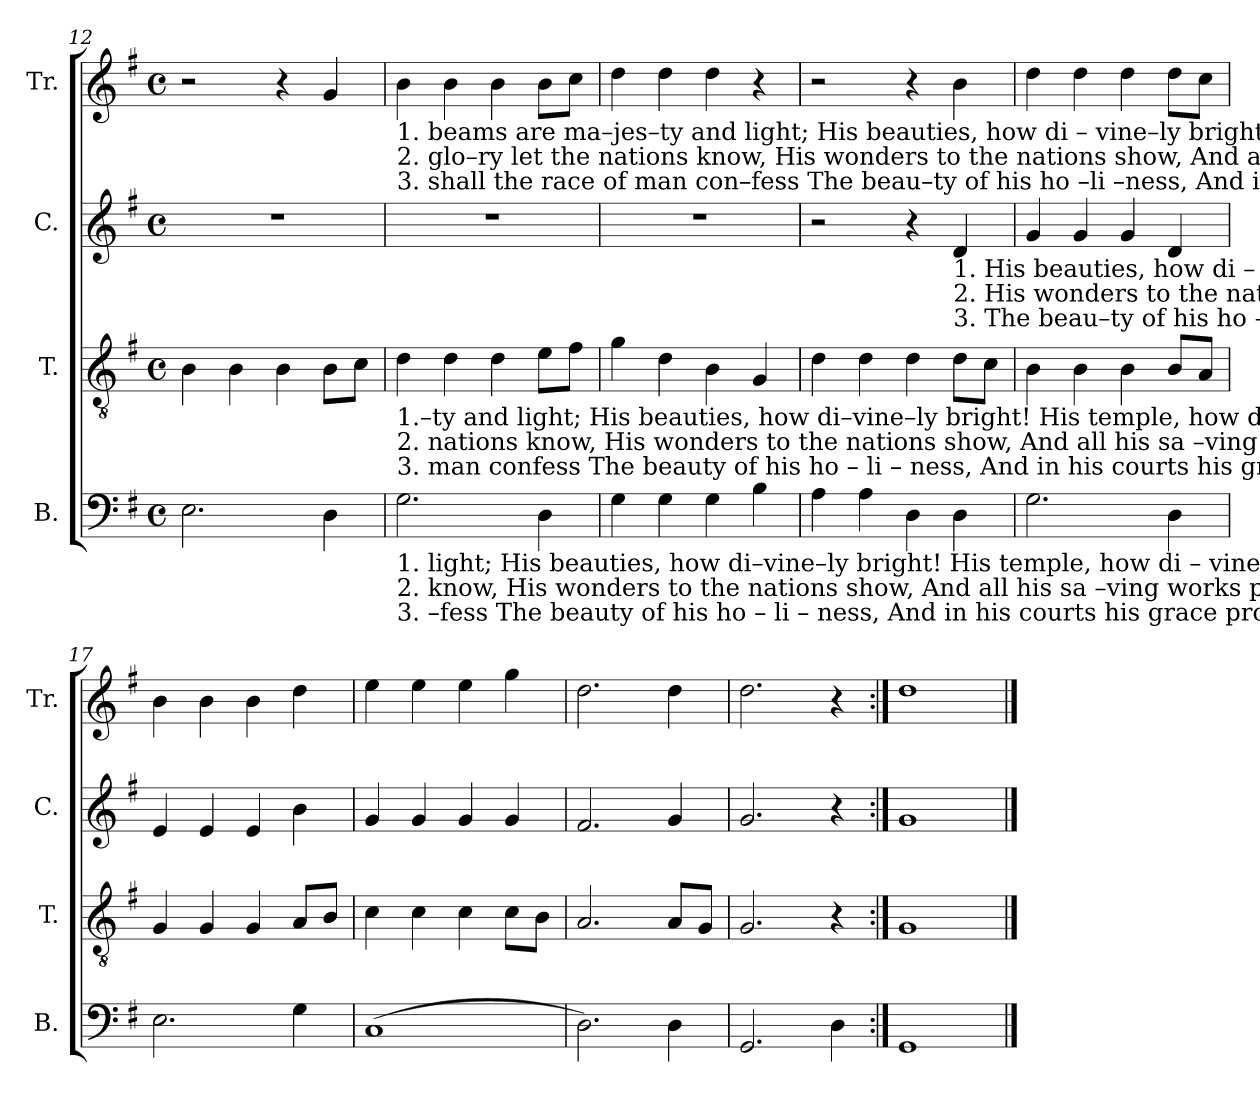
**kern	**kern	**kern	**kern
*part4	*part3	*part2	*part1
*staff4	*staff3	*staff2	*staff1
*I"B.	*I"T.	*I"C.	*I"Tr.
*I'B.	*I'T.	*I'C.	*I'Tr.
*clefF4	*clefGv2	*clefG2	*clefG2
*k[f#]	*k[f#]	*k[f#]	*k[f#]
*M4/4	*M4/4	*M4/4	*M4/4
*met(c)	*met(c)	*met(c)	*met(c)
=12	=12	=12	=12
2.E\	4B\	1r	2r
.	4B\	.	.
.	4B\	.	4r
4D\	8B\L	.	4g/
.	8c\J	.	.
!!LO:LB:g=z
=13	=13	=13	=13
!	!	!	!LO:TX:b:t=1. beams  are  ma–jes–ty  and  light;                           His      beauties,  how  di  – vine–ly bright!  His   temple,  how  di   –   vine  –  ly        fair!
!	!	!	!LO:TX:b:t=2. glo–ry   let   the    nations  know,                             His       wonders  to    the     nations  show, And   all   his  sa – ving     works   pro  –  claim.
!	!	!	!LO:TX:b:t=3. shall  the  race  of  man con–fess                             The      beau–ty   of    his     ho –li –ness,   And   in  his  courts  his      grace   pro  –  claim.
!	!LO:TX:b:t=1.–ty  and light;  His beauties, how di–vine–ly bright!   His    temple,  how  di  –  vine – ly   fair!   His     tem–ple, how  di   –   vine  –  ly        fair!	!	!
!	!LO:TX:b:t=2. nations know,  His  wonders  to   the nations show,   And   all   his    sa –ving  works proclaim.  And     all    his   sa – ving   works    pro  –  claim.	!	!
!	!LO:TX:b:t=3. man  confess   The  beauty   of   his   ho – li – ness,  And  in  his  courts   his  grace  proclaim.  And     in     his  courts  his    grace   pro  –  claim.	!	!
!LO:TX:b:t=1.   light;           His    beauties, how di–vine–ly bright!   His    temple,  how  di  –  vine – ly   fair!   His     tem–ple, how  di   –   vine  –  ly        fair!	!	!	!
!LO:TX:b:t=2.  know,           His    wonders  to   the nations show,   And   all   his    sa –ving  works proclaim.  And     all    his   sa – ving   works    pro  –  claim.	!	!	!
!LO:TX:b:t=3.  –fess           The     beauty   of   his   ho – li – ness,  And  in  his  courts   his  grace  proclaim.  And     in     his  courts  his    grace   pro  –  claim.	!	!	!
2.G\	4d\	1r	4b\
.	4d\	.	4b\
.	4d\	.	4b\
4D\	8e\L	.	8b\L
.	8f#\J	.	8cc\J
=14	=14	=14	=14
4G\	4g\	1r	4dd\
4G\	4d\	.	4dd\
4G\	4B\	.	4dd\
4B\	4G/	.	4r
=15	=15	=15	=15
4A\	4d\	2r	2r
4A\	4d\	.	.
4D\	4d\	4r	4r
!	!	!LO:TX:b:t=1. His      beauties,  how  di  – vine–ly bright!  His   temple,  how  di   –   vine  –  ly        fair!	!
!	!	!LO:TX:b:t=2. His       wonders  to    the     nations  show, And   all   his  sa – ving     works   pro  –  claim.	!
!	!	!LO:TX:b:t=3. The      beau–ty   of    his     ho –li –ness,   And   in  his  courts  his      grace   pro  –  claim.	!
4D\	8d\L	4d/	4b\
.	8c\J	.	.
=16	=16	=16	=16
2.G\	4B\	4g/	4dd\
.	4B\	4g/	4dd\
.	4B\	4g/	4dd\
4D\	8B/L	4d/	8dd\L
.	8A/J	.	8cc\J
=17	=17	=17	=17
2.E\	4G/	4e/	4b\
.	4G/	4e/	4b\
.	4G/	4e/	4b\
4G\	8A/L	4b\	4dd\
.	8B/J	.	.
=18	=18	=18	=18
(>1C	4c\	4g/	4ee\
.	4c\	4g/	4ee\
.	4c\	4g/	4ee\
.	8c\L	4g/	4gg\
.	8B\J	.	.
=19	=19	=19	=19
2.D\)	2.A/	2.f#/	2.dd\
4D\	8A/L	4g/	4dd\
.	8G/J	.	.
=20	=20	=20	=20
2.GG/	2.G/	2.g/	2.dd\
4D\	4r	4r	4r
=21:|!	=21:|!	=21:|!	=21:|!
1GG	1G	1g	1dd
==	==	==	==
*-	*-	*-	*-
